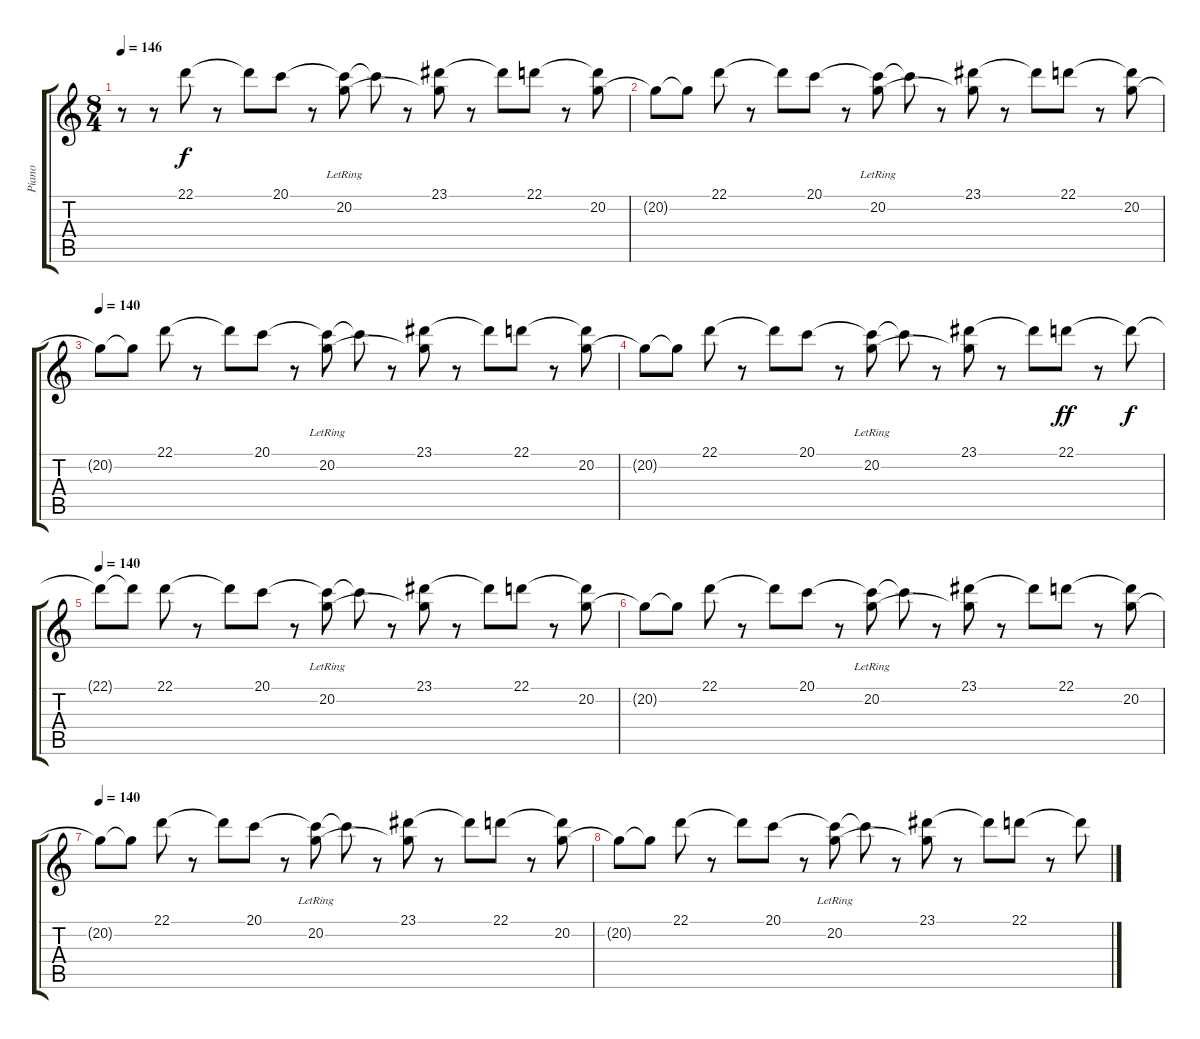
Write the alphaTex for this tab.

\track ("Piano" "Piano") {instrument acousticgrandpiano}
\staff {score tabs}
\tuning (E4 B3 G3 D3 A2 E2) {hide}
\ts (8 4)
\tempo 146
\clef g2
\ks c
r.8{dy f instrument acousticgrandpiano} r.8 22.1.8 r.8 22.1{t}.8 20.1.8 r.8 (20.1{t} 20.2{lr}).8 20.1{t}.8 r.8 (23.1 20.2{t}).8 r.8 23.1{t}.8 22.1.8 r.8 (22.1{t} 20.2).8 |
20.2{t}.8 20.2{t}.8 22.1.8 r.8 22.1{t}.8 20.1.8 r.8 (20.1{t} 20.2{lr}).8 20.1{t}.8 r.8 (23.1 20.2{t}).8 r.8 23.1{t}.8 22.1.8 r.8 (22.1{t} 20.2).8 |
\tempo 140
20.2{t}.8 20.2{t}.8 22.1.8 r.8 22.1{t}.8 20.1.8 r.8 (20.1{t} 20.2{lr}).8 20.1{t}.8 r.8 (23.1 20.2{t}).8 r.8 23.1{t}.8 22.1.8 r.8 (22.1{t} 20.2).8 |
20.2{t}.8 20.2{t}.8 22.1.8 r.8 22.1{t}.8 20.1.8 r.8 (20.1{t} 20.2{lr}).8 20.1{t}.8 r.8 (23.1 20.2{t}).8 r.8 23.1{t}.8 22.1.8{dy ff} r.8 22.1{t}.8{dy f} |
\tempo 140
22.1{t}.8 22.1{t}.8 22.1.8 r.8 22.1{t}.8 20.1.8 r.8 (20.1{t} 20.2{lr}).8 20.1{t}.8 r.8 (23.1 20.2{t}).8 r.8 23.1{t}.8 22.1.8 r.8 (22.1{t} 20.2).8 |
20.2{t}.8 20.2{t}.8 22.1.8 r.8 22.1{t}.8 20.1.8 r.8 (20.1{t} 20.2{lr}).8 20.1{t}.8 r.8 (23.1 20.2{t}).8 r.8 23.1{t}.8 22.1.8 r.8 (22.1{t} 20.2).8 |
\tempo 140
20.2{t}.8 20.2{t}.8 22.1.8 r.8 22.1{t}.8 20.1.8 r.8 (20.1{t} 20.2{lr}).8 20.1{t}.8 r.8 (23.1 20.2{t}).8 r.8 23.1{t}.8 22.1.8 r.8 (22.1{t} 20.2).8 |
20.2{t}.8 20.2{t}.8 22.1.8 r.8 22.1{t}.8 20.1.8 r.8 (20.1{t} 20.2{lr}).8 20.1{t}.8 r.8 (23.1 20.2{t}).8 r.8 23.1{t}.8 22.1.8 r.8 22.1{t}.8
